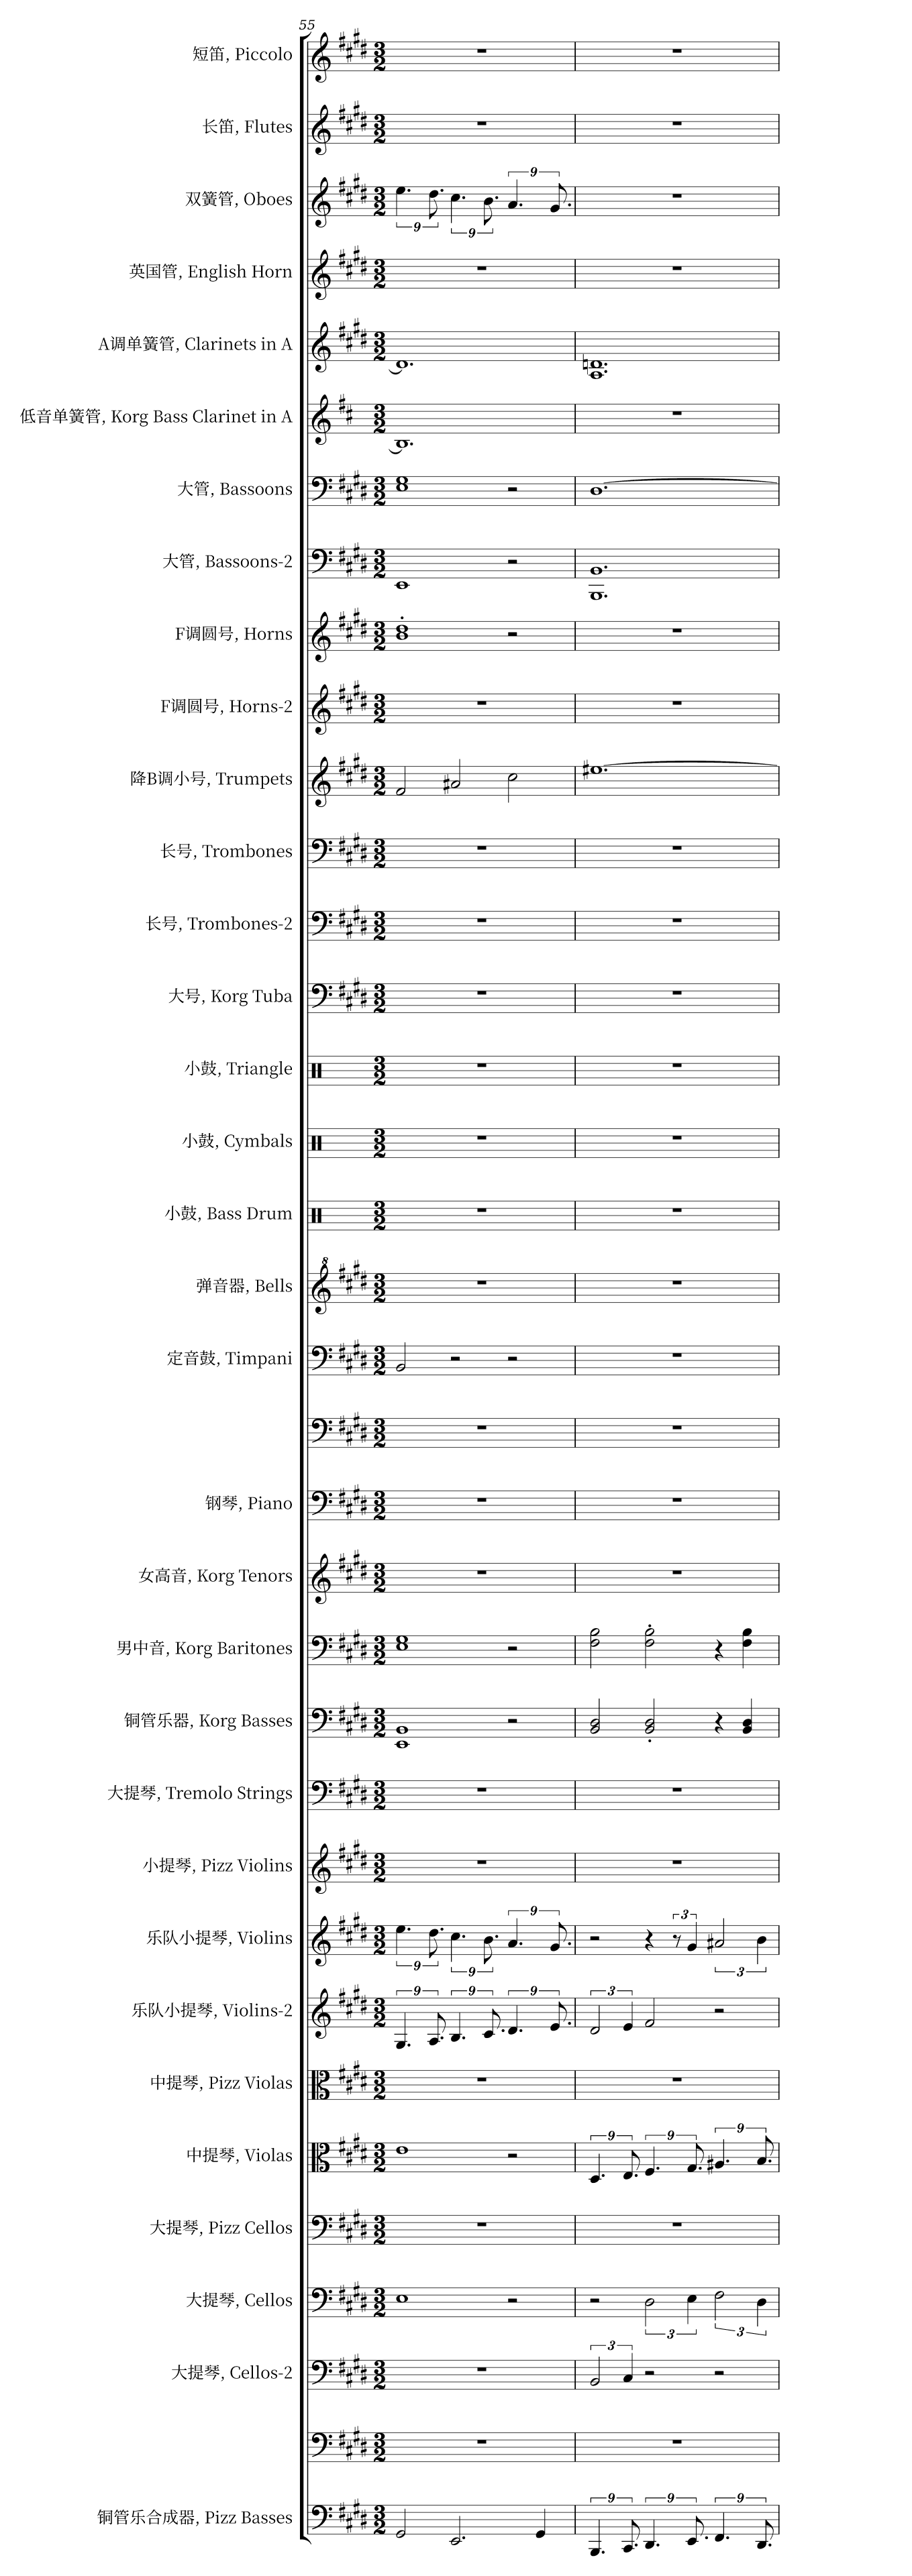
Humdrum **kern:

**kern	**kern	**kern	**kern	**kern	**kern	**kern	**kern	**kern	**kern	**kern	**kern	**kern	**kern	**kern	**kern	**kern	**kern	**kern	**kern	**kern	**kern	**kern	**kern	**kern	**kern	**kern	**kern	**kern	**kern	**kern	**kern	**kern	**kern	**kern
*part33	*part33	*part32	*part31	*part30	*part29	*part28	*part27	*part26	*part25	*part24	*part23	*part22	*part21	*part20	*part20	*part19	*part18	*part17	*part16	*part15	*part14	*part13	*part12	*part11	*part10	*part9	*part8	*part7	*part6	*part5	*part4	*part3	*part2	*part1
*staff35	*staff34	*staff33	*staff32	*staff31	*staff30	*staff29	*staff28	*staff27	*staff26	*staff25	*staff24	*staff23	*staff22	*staff21	*staff20	*staff19	*staff18	*staff17	*staff16	*staff15	*staff14	*staff13	*staff12	*staff11	*staff10	*staff9	*staff8	*staff7	*staff6	*staff5	*staff4	*staff3	*staff2	*staff1
*I"铜管乐合成器, Pizz Basses	*	*I"大提琴, Cellos-2	*I"大提琴, Cellos	*I"大提琴, Pizz Cellos	*I"中提琴, Violas	*I"中提琴, Pizz Violas	*I"乐队小提琴, Violins-2	*I"乐队小提琴, Violins	*I"小提琴, Pizz Violins	*I"大提琴, Tremolo Strings	*I"铜管乐器, Korg Basses	*I"男中音, Korg Baritones	*I"女高音, Korg Tenors	*I"钢琴, Piano	*	*I"定音鼓, Timpani	*I"弹音器, Bells	*I"小鼓, Bass Drum	*I"小鼓, Cymbals	*I"小鼓, Triangle	*I"大号, Korg Tuba	*I"长号, Trombones-2	*I"长号, Trombones	*I"降B调小号, Trumpets	*I"F调圆号, Horns-2	*I"F调圆号, Horns	*I"大管, Bassoons-2	*I"大管, Bassoons	*I"低音单簧管, Korg Bass Clarinet in A	*I"A调单簧管, Clarinets in A	*I"英国管, English Horn	*I"双簧管, Oboes	*I"长笛, Flutes	*I"短笛, Piccolo
*	*	*	*	*	*I'Vla.	*I'Vla.	*I'Vlns.	*I'Vlns.	*I'Vln.	*	*	*I'Bar.	*	*I'Pno.	*	*I'Timp.	*	*	*	*	*I'Tba.	*I'Tbn.	*I'Tbn.	*I'B♭ Tpt.	*I'F Hn.	*I'F Hn.	*I'Bsn.	*I'Bsn.	*I'B. Cl.	*I'A Cl.	*I'E. Hn.	*I'Ob.	*I'Fl.	*I'Picc.
!!LO:PB:g=z
*clefF4	*clefF4	*clefF4	*clefF4	*clefF4	*clefC3	*clefC3	*clefG2	*clefG2	*clefG2	*clefF4	*clefF4	*clefF4	*clefG2	*clefF4	*clefF4	*clefF4	*clefG^2	*clefX	*clefX	*clefX	*clefF4	*clefF4	*clefF4	*clefG2	*clefG2	*clefG2	*clefF4	*clefF4	*clefG2	*clefG2	*clefG2	*clefG2	*clefG2	*clefG2
*	*	*	*	*	*	*	*	*	*	*	*	*	*	*	*	*	*	*	*	*	*	*	*	*ITrd1c2	*ITrd4c7	*ITrd4c7	*	*	*ITrd8c14	*ITrd2c3	*ITrd4c7	*	*	*ITrd-7c-12
*k[f#c#g#d#]	*k[f#c#g#d#]	*k[f#c#g#d#]	*k[f#c#g#d#]	*k[f#c#g#d#]	*k[f#c#g#d#]	*k[f#c#g#d#]	*k[f#c#g#d#]	*k[f#c#g#d#]	*k[f#c#g#d#]	*k[f#c#g#d#]	*k[f#c#g#d#]	*k[f#c#g#d#]	*k[f#c#g#d#]	*k[f#c#g#d#]	*k[f#c#g#d#]	*k[f#c#g#d#]	*k[f#c#g#d#]	*k[]	*k[]	*k[]	*k[f#c#g#d#]	*k[f#c#g#d#]	*k[f#c#g#d#]	*k[f#c#]	*k[f#c#g#]	*k[f#c#g#]	*k[f#c#g#d#]	*k[f#c#g#d#]	*k[f#c#]	*k[f#c#g#d#a#e#b#]	*k[f#c#g#]	*k[f#c#g#d#]	*k[f#c#g#d#]	*k[f#c#g#d#]
*M3/2	*M3/2	*M3/2	*M3/2	*M3/2	*M3/2	*M3/2	*M3/2	*M3/2	*M3/2	*M3/2	*M3/2	*M3/2	*M3/2	*M3/2	*M3/2	*M3/2	*M3/2	*M3/2	*M3/2	*M3/2	*M3/2	*M3/2	*M3/2	*M3/2	*M3/2	*M3/2	*M3/2	*M3/2	*M3/2	*M3/2	*M3/2	*M3/2	*M3/2	*M3/2
=55	=55	=55	=55	=55	=55	=55	=55	=55	=55	=55	=55	=55	=55	=55	=55	=55	=55	=55	=55	=55	=55	=55	=55	=55	=55	=55	=55	=55	=55	=55	=55	=55	=55	=55
2GG#/	1.r	1.r	1E	1.r	1e	1.r	9%2.G#/	9%2.ee\	1.r	1.r	1EE 1BB	1E 1G#	1.r	1.r	1.r	2BB/	1.r	1.r	1.r	1.r	1.r	1.r	1.r	2e/	1.r	1e' 1g#'	1EE	1E 1G#	1.BB]	1.B]	1.r	9%2.ee\	1.r	1.r
.	.	.	.	.	.	.	9.A/	9.dd#\	.	.	.	.	.	.	.	.	.	.	.	.	.	.	.	.	.	.	.	.	.	.	.	9.dd#\	.	.
2.EE/	.	.	.	.	.	.	9%2.B/	9%2.cc#\	.	.	.	.	.	.	.	2r	.	.	.	.	.	.	.	2g#X/	.	.	.	.	.	.	.	9%2.cc#\	.	.
.	.	.	.	.	.	.	9.c#/	9.b\	.	.	.	.	.	.	.	.	.	.	.	.	.	.	.	.	.	.	.	.	.	.	.	9.b\	.	.
.	.	.	2r	.	2r	.	9%2.d#/	9%2.a/	.	.	2r	2r	.	.	.	2r	.	.	.	.	.	.	.	2b\	.	2r	2r	2r	.	.	.	9%2.a/	.	.
4GG#/	.	.	.	.	.	.	.	.	.	.	.	.	.	.	.	.	.	.	.	.	.	.	.	.	.	.	.	.	.	.	.	.	.	.
.	.	.	.	.	.	.	9.e/	9.g#/	.	.	.	.	.	.	.	.	.	.	.	.	.	.	.	.	.	.	.	.	.	.	.	9.g#/	.	.
=56	=56	=56	=56	=56	=56	=56	=56	=56	=56	=56	=56	=56	=56	=56	=56	=56	=56	=56	=56	=56	=56	=56	=56	=56	=56	=56	=56	=56	=56	=56	=56	=56	=56	=56
9%2.BBB/	1.r	3BB/	2r	1.r	9%2.D#/	1.r	3d#/	2r	1.r	1.r	2BB/ 2D#/	2F#\ 2B\	1.r	1.r	1.r	1.r	1.r	1.r	1.r	1.r	1.r	1.r	1.r	[1.dd#X	1.r	1.r	1.BBB 1.BB	[1.D#	1.r	1.F# 1.Bn	1.r	1.r	1.r	1.r
9.CC#/	.	6C#/	.	.	9.E/	.	6e/	.	.	.	.	.	.	.	.	.	.	.	.	.	.	.	.	.	.	.	.	.	.	.	.	.	.	.
9%2.DD#/	.	2r	3D#\	.	9%2.F#/	.	2f#/	4r	.	.	2BB/' 2D#/'	2F#\' 2B\'	.	.	.	.	.	.	.	.	.	.	.	.	.	.	.	.	.	.	.	.	.	.
.	.	.	.	.	.	.	.	12r	.	.	.	.	.	.	.	.	.	.	.	.	.	.	.	.	.	.	.	.	.	.	.	.	.	.
9.EE/	.	.	6E\	.	9.G#/	.	.	6g#/	.	.	.	.	.	.	.	.	.	.	.	.	.	.	.	.	.	.	.	.	.	.	.	.	.	.
9%2.FF#/	.	2r	3F#\	.	9%2.A#X/	.	2r	3a#X/	.	.	4r	4r	.	.	.	.	.	.	.	.	.	.	.	.	.	.	.	.	.	.	.	.	.	.
.	.	.	.	.	.	.	.	.	.	.	4BB/ 4D#/	4F#\ 4B\	.	.	.	.	.	.	.	.	.	.	.	.	.	.	.	.	.	.	.	.	.	.
9.DD#/	.	.	6D#\	.	9.B/	.	.	6b\	.	.	.	.	.	.	.	.	.	.	.	.	.	.	.	.	.	.	.	.	.	.	.	.	.	.
=	=	=	=	=	=	=	=	=	=	=	=	=	=	=	=	=	=	=	=	=	=	=	=	=	=	=	=	=	=	=	=	=	=	=
*-	*-	*-	*-	*-	*-	*-	*-	*-	*-	*-	*-	*-	*-	*-	*-	*-	*-	*-	*-	*-	*-	*-	*-	*-	*-	*-	*-	*-	*-	*-	*-	*-	*-	*-
